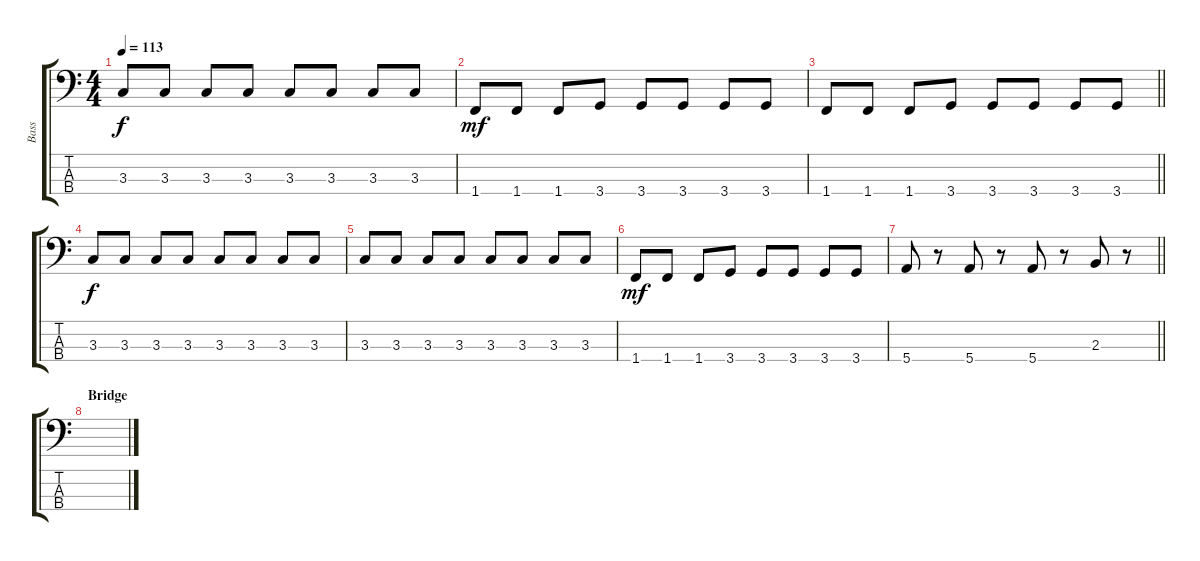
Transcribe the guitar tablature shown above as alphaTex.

\track ("Bass" "Bass") {instrument electricbassfinger}
\staff {score tabs}
\tuning (G2 D2 A1 E1) {hide}
\ts (4 4)
\tempo 113
\clef f4
\ks c
3.3.8{dy f} 3.3.8 3.3.8 3.3.8 3.3.8 3.3.8 3.3.8 3.3.8 |
1.4.8{dy mf} 1.4.8 1.4.8 3.4.8 3.4.8 3.4.8 3.4.8 3.4.8 |
\barLineRight lightlight
1.4.8 1.4.8 1.4.8 3.4.8 3.4.8 3.4.8 3.4.8 3.4.8 |
3.3.8{dy f} 3.3.8 3.3.8 3.3.8 3.3.8 3.3.8 3.3.8 3.3.8 |
3.3.8 3.3.8 3.3.8 3.3.8 3.3.8 3.3.8 3.3.8 3.3.8 |
1.4.8{dy mf} 1.4.8 1.4.8 3.4.8 3.4.8 3.4.8 3.4.8 3.4.8 |
\barLineRight lightlight
5.4.8 r.8 5.4.8 r.8 5.4.8 r.8 2.3.8 r.8 |
\section ("" "Bridge")
